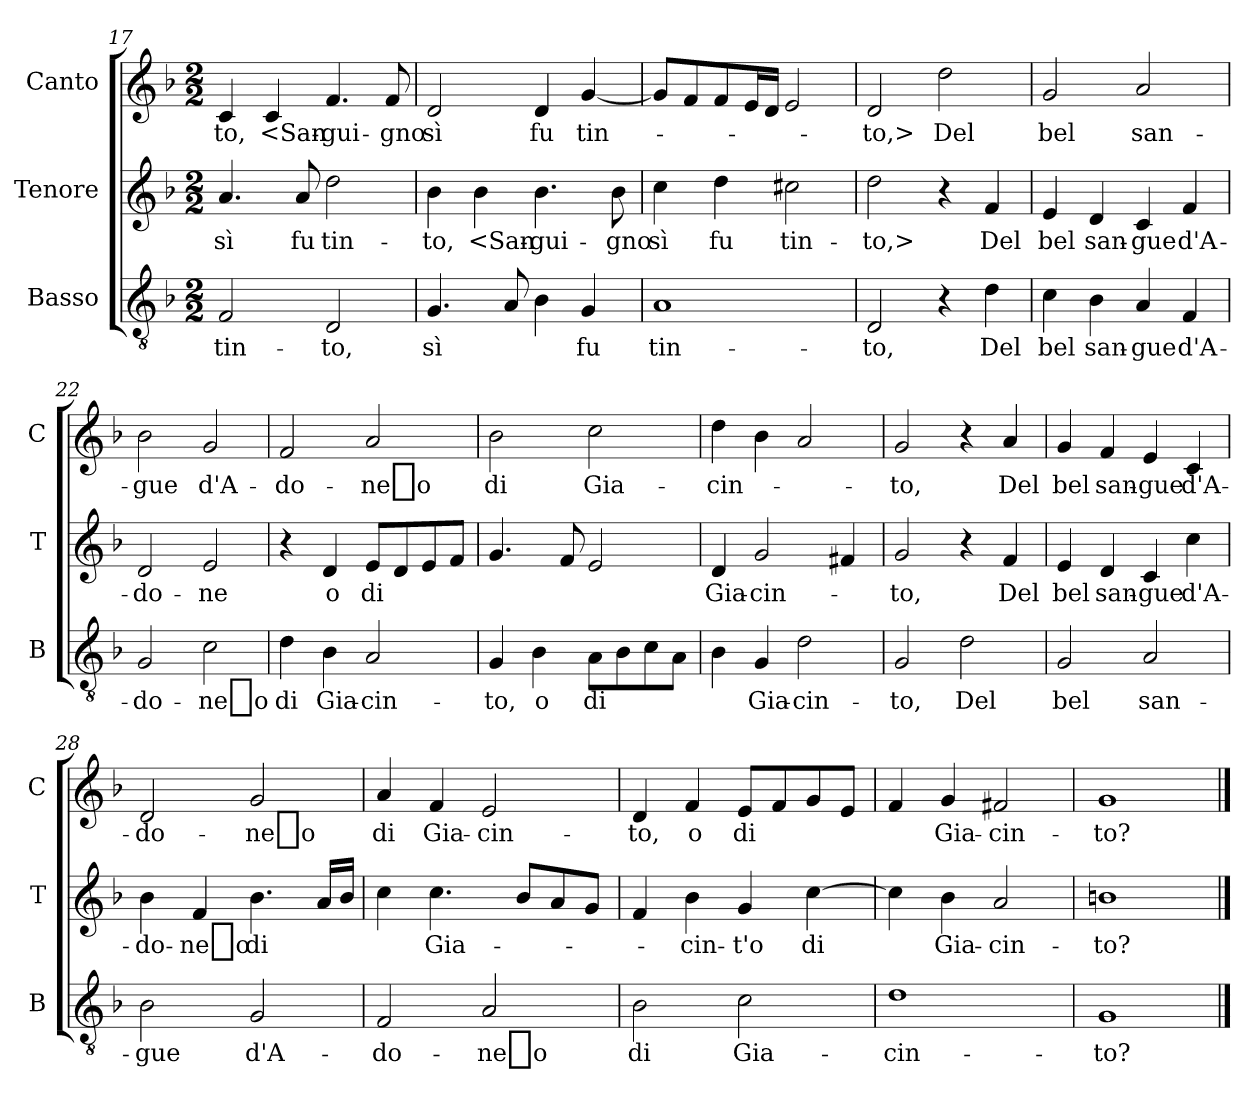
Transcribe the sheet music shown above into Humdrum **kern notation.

**kern	**text	**kern	**text	**kern	**text
*part3	*part3	*part2	*part2	*part1	*part1
*staff3	*staff3	*staff2	*staff2	*staff1	*staff1
*I"Basso	*	*I"Tenore	*	*I"Canto	*
*I'B	*	*I'T	*	*I'C	*
*clefGv2	*	*clefG2	*	*clefG2	*
*k[b-]	*	*k[b-]	*	*k[b-]	*
*F:	*	*F:	*	*F:	*
*M2/2	*	*M2/2	*	*M2/2	*
=17	=17	=17	=17	=17	=17
2F	tin-	4.a	sì	4c	-to,
.	.	.	.	4c	<San-
.	.	8a	fu	.	.
2D	-to,	2dd	tin-	4.f	-gui-
.	.	.	.	8f	-gno
=18	=18	=18	=18	=18	=18
4.G	sì	4b-	-to,	2d	sì
.	.	4b-	<San-	.	.
8A	.	.	.	.	.
4B-	.	4.b-	-gui-	4d	fu
4G	fu	.	.	[4g	tin-
.	.	8b-	-gno	.	.
=19	=19	=19	=19	=19	=19
1A	tin-	4cc	sì	8gL]	.
.	.	.	.	8f	.
.	.	4dd	fu	8f	.
.	.	.	.	16eL	.
.	.	.	.	16dJJ	.
.	.	2cc#X	tin-	2e	.
=20	=20	=20	=20	=20	=20
2D	-to,	2dd	-to,>	2d	-to,>
4r	.	4r	.	2dd	Del
4d	Del	4f	Del	.	.
=21	=21	=21	=21	=21	=21
4c	bel	4e	bel	2g	bel
4B-	san-	4d	san-	.	.
4A	-gue	4c	-gue	2a	san-
4F	d'A-	4f	d'A-	.	.
=22	=22	=22	=22	=22	=22
2G	-do-	2d	-do-	2b-	-gue
2c	-ne_o	2e	-ne	2g	d'A-
=23	=23	=23	=23	=23	=23
4d	di	4r	.	2f	-do-
4B-	Gia-	4d	o	.	.
2A	-cin-	8eL	di	2a	-ne_o
.	.	8d	.	.	.
.	.	8e	.	.	.
.	.	8fJ	.	.	.
=24	=24	=24	=24	=24	=24
4G	-to,	4.g	.	2b-	di
4B-	o	.	.	.	.
.	.	8f	.	.	.
8AL	di	2e	.	2cc	Gia-
8B-	.	.	.	.	.
8c	.	.	.	.	.
8AJ	.	.	.	.	.
=25	=25	=25	=25	=25	=25
4B-	.	4d	Gia-	4dd	-cin-
4G	Gia-	2g	-cin-	4b-	.
2d	-cin-	.	.	2a	.
.	.	4f#X	.	.	.
=26	=26	=26	=26	=26	=26
2G	-to,	2g	-to,	2g	-to,
2d	Del	4r	.	4r	.
.	.	4f	Del	4a	Del
=27	=27	=27	=27	=27	=27
2G	bel	4e	bel	4g	bel
.	.	4d	san-	4f	san-
2A	san-	4c	-gue	4e	-gue
.	.	4cc	d'A-	4c	d'A-
=28	=28	=28	=28	=28	=28
2B-	-gue	4b-	-do-	2d	-do-
.	.	4f	-ne_o	.	.
2G	d'A-	4.b-	di	2g	-ne_o
.	.	16aLL	.	.	.
.	.	16b-JJ	.	.	.
=29	=29	=29	=29	=29	=29
2F	-do-	4cc	.	4a	di
.	.	4.cc	Gia-	4f	Gia-
2A	-ne_o	.	.	2e	-cin-
.	.	8b-L	.	.	.
.	.	8a	.	.	.
.	.	8gJ	.	.	.
=30	=30	=30	=30	=30	=30
2B-	di	4f	.	4d	-to,
.	.	4b-	-cin-	4f	o
2c	Gia-	4g	-t'o	8eL	di
.	.	.	.	8f	.
.	.	[4cc	di	8g	.
.	.	.	.	8eJ	.
=31	=31	=31	=31	=31	=31
1d	-cin-	4cc]	.	4f	.
.	.	4b-	Gia-	4g	Gia-
.	.	2a	-cin-	2f#X	-cin-
=32	=32	=32	=32	=32	=32
1G	-to?	1bn	-to?	1g	-to?
==	==	==	==	==	==
*-	*-	*-	*-	*-	*-
